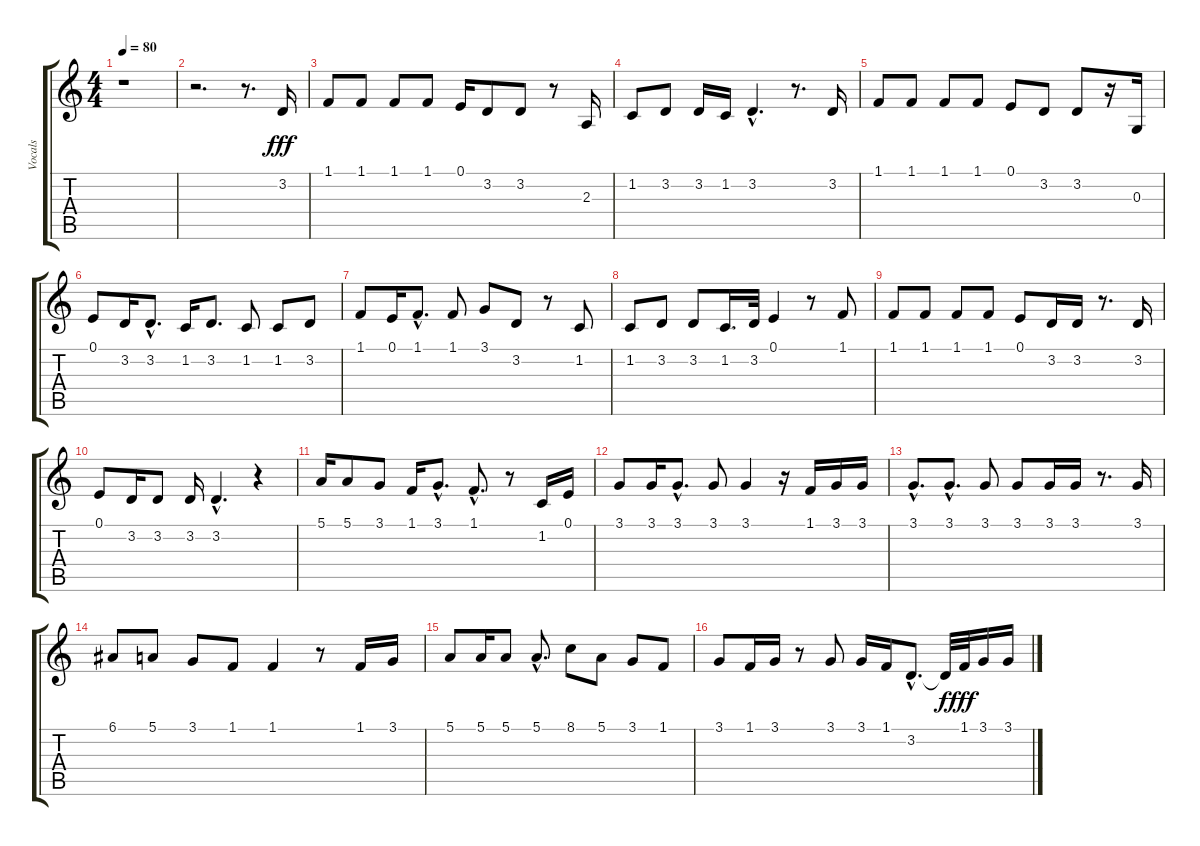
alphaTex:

\track ("Vocals" "Vocals") {instrument altosax}
\staff {score tabs}
\tuning (E4 B3 G3 D3 A2 E2) {hide}
\ts (4 4)
\tempo 80
\clef g2
\ks c
r.1{dy f} |
r.2{d} r.8{d} 3.2.16{dy fff} |
1.1.8 1.1.8 1.1.8 1.1.8 0.1.16 3.2.8 3.2.8 r.8 2.3.16 |
1.2.8 3.2.8 3.2.16 1.2.16 3.2{hac}.4{d} r.8{d} 3.2.16 |
1.1.8 1.1.8 1.1.8 1.1.8 0.1.8 3.2.8 3.2.8 r.16 0.3.16 |
0.1.8 3.2.16 3.2{hac}.8{d} 1.2.16 3.2.8{d} 1.2.8 1.2.8 3.2.8 |
1.1.8 0.1.16 1.1{hac}.8{d} 1.1.8 3.1.8 3.2.8 r.8 1.2.8 |
1.2.8 3.2.8 3.2.8 1.2.16{d} 3.2.32 0.1.4 r.8 1.1.8 |
1.1.8 1.1.8 1.1.8 1.1.8 0.1.8 3.2.16 3.2.16 r.8{d} 3.2.16 |
0.1.8 3.2.16 3.2.8 3.2.16 3.2{hac}.4{d} r.4 |
5.1.16 5.1.8 3.1.8 1.1.16 3.1{hac}.8{d} 1.1{hac}.8{d} r.8 1.2.16 0.1.16 |
3.1.8 3.1.16 3.1{hac}.8{d} 3.1.8 3.1.4 r.16 1.1.16 3.1.16 3.1.16 |
3.1{hac}.8{d} 3.1{hac}.8{d} 3.1.8 3.1.8 3.1.16 3.1.16 r.8{d} 3.1.16 |
6.1.8 5.1.8 3.1.8 1.1.8 1.1.4 r.8 1.1.16 3.1.16 |
5.1.8 5.1.16 5.1.8 5.1{hac}.8{d} 8.1.8 5.1.8 3.1.8 1.1.8 |
3.1.8 1.1.16 3.1.16 r.8 3.1.8 3.1.16 1.1.16 3.2{hac}.8{d} 3.2{t}.32{dy f} 1.1.32{dy fff} 3.1.16 3.1.16
